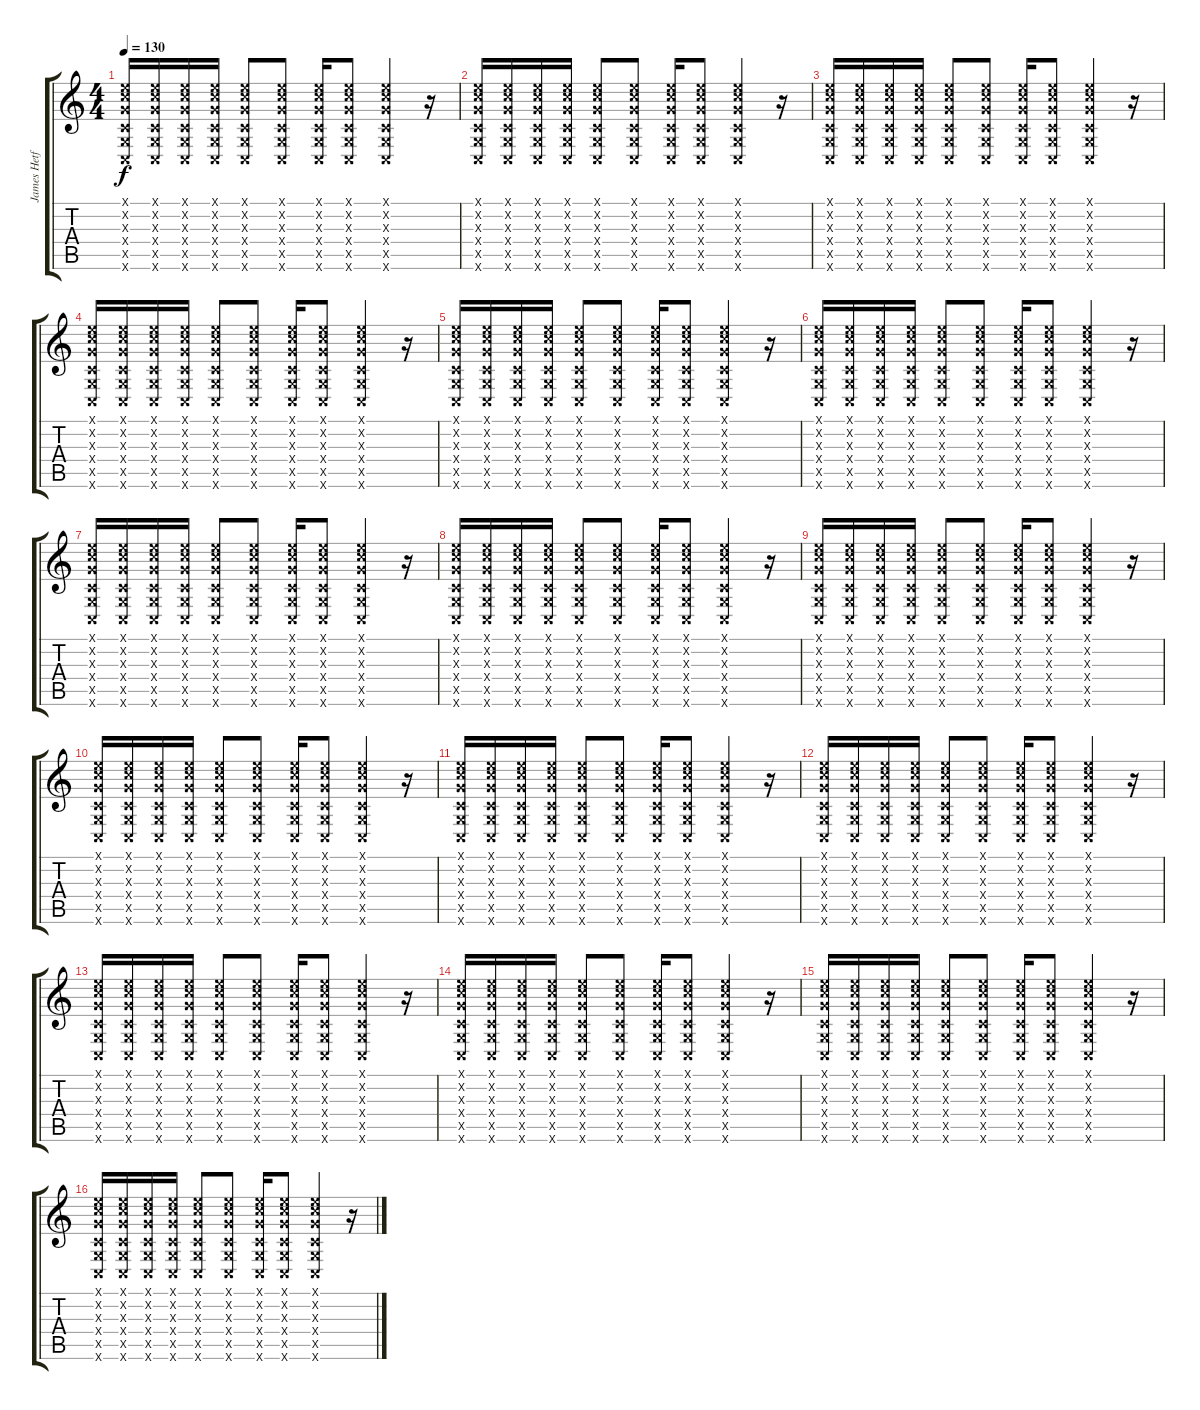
\track ("James Hetfield" "James Hetf") {instrument distortionguitar}
\staff {score tabs}
\tuning (E4 C4 G3 C3 G2 C2) {hide}
\ts (4 4)
\tempo 130
\clef g2
\ks c
(0.1{x} 0.2{x} 0.3{x} 0.4{x} 0.5{x} 0.6{x}).16{dy f} (0.1{x} 0.2{x} 0.3{x} 0.4{x} 0.5{x} 0.6{x}).16 (0.1{x} 0.2{x} 0.3{x} 0.4{x} 0.5{x} 0.6{x}).16 (0.1{x} 0.2{x} 0.3{x} 0.4{x} 0.5{x} 0.6{x}).16 (0.1{x} 0.2{x} 0.3{x} 0.4{x} 0.5{x} 0.6{x}).8 (0.1{x} 0.2{x} 0.3{x} 0.4{x} 0.5{x} 0.6{x}).8 (0.1{x} 0.2{x} 0.3{x} 0.4{x} 0.5{x} 0.6{x}).16 (0.1{x} 0.2{x} 0.3{x} 0.4{x} 0.5{x} 0.6{x}).8 (0.1{x} 0.2{x} 0.3{x} 0.4{x} 0.5{x} 0.6{x}).4 r.16 |
(0.1{x} 0.2{x} 0.3{x} 0.4{x} 0.5{x} 0.6{x}).16 (0.1{x} 0.2{x} 0.3{x} 0.4{x} 0.5{x} 0.6{x}).16 (0.1{x} 0.2{x} 0.3{x} 0.4{x} 0.5{x} 0.6{x}).16 (0.1{x} 0.2{x} 0.3{x} 0.4{x} 0.5{x} 0.6{x}).16 (0.1{x} 0.2{x} 0.3{x} 0.4{x} 0.5{x} 0.6{x}).8 (0.1{x} 0.2{x} 0.3{x} 0.4{x} 0.5{x} 0.6{x}).8 (0.1{x} 0.2{x} 0.3{x} 0.4{x} 0.5{x} 0.6{x}).16 (0.1{x} 0.2{x} 0.3{x} 0.4{x} 0.5{x} 0.6{x}).8 (0.1{x} 0.2{x} 0.3{x} 0.4{x} 0.5{x} 0.6{x}).4 r.16 |
(0.1{x} 0.2{x} 0.3{x} 0.4{x} 0.5{x} 0.6{x}).16 (0.1{x} 0.2{x} 0.3{x} 0.4{x} 0.5{x} 0.6{x}).16 (0.1{x} 0.2{x} 0.3{x} 0.4{x} 0.5{x} 0.6{x}).16 (0.1{x} 0.2{x} 0.3{x} 0.4{x} 0.5{x} 0.6{x}).16 (0.1{x} 0.2{x} 0.3{x} 0.4{x} 0.5{x} 0.6{x}).8 (0.1{x} 0.2{x} 0.3{x} 0.4{x} 0.5{x} 0.6{x}).8 (0.1{x} 0.2{x} 0.3{x} 0.4{x} 0.5{x} 0.6{x}).16 (0.1{x} 0.2{x} 0.3{x} 0.4{x} 0.5{x} 0.6{x}).8 (0.1{x} 0.2{x} 0.3{x} 0.4{x} 0.5{x} 0.6{x}).4 r.16 |
(0.1{x} 0.2{x} 0.3{x} 0.4{x} 0.5{x} 0.6{x}).16 (0.1{x} 0.2{x} 0.3{x} 0.4{x} 0.5{x} 0.6{x}).16 (0.1{x} 0.2{x} 0.3{x} 0.4{x} 0.5{x} 0.6{x}).16 (0.1{x} 0.2{x} 0.3{x} 0.4{x} 0.5{x} 0.6{x}).16 (0.1{x} 0.2{x} 0.3{x} 0.4{x} 0.5{x} 0.6{x}).8 (0.1{x} 0.2{x} 0.3{x} 0.4{x} 0.5{x} 0.6{x}).8 (0.1{x} 0.2{x} 0.3{x} 0.4{x} 0.5{x} 0.6{x}).16 (0.1{x} 0.2{x} 0.3{x} 0.4{x} 0.5{x} 0.6{x}).8 (0.1{x} 0.2{x} 0.3{x} 0.4{x} 0.5{x} 0.6{x}).4 r.16 |
(0.1{x} 0.2{x} 0.3{x} 0.4{x} 0.5{x} 0.6{x}).16 (0.1{x} 0.2{x} 0.3{x} 0.4{x} 0.5{x} 0.6{x}).16 (0.1{x} 0.2{x} 0.3{x} 0.4{x} 0.5{x} 0.6{x}).16 (0.1{x} 0.2{x} 0.3{x} 0.4{x} 0.5{x} 0.6{x}).16 (0.1{x} 0.2{x} 0.3{x} 0.4{x} 0.5{x} 0.6{x}).8 (0.1{x} 0.2{x} 0.3{x} 0.4{x} 0.5{x} 0.6{x}).8 (0.1{x} 0.2{x} 0.3{x} 0.4{x} 0.5{x} 0.6{x}).16 (0.1{x} 0.2{x} 0.3{x} 0.4{x} 0.5{x} 0.6{x}).8 (0.1{x} 0.2{x} 0.3{x} 0.4{x} 0.5{x} 0.6{x}).4 r.16 |
(0.1{x} 0.2{x} 0.3{x} 0.4{x} 0.5{x} 0.6{x}).16 (0.1{x} 0.2{x} 0.3{x} 0.4{x} 0.5{x} 0.6{x}).16 (0.1{x} 0.2{x} 0.3{x} 0.4{x} 0.5{x} 0.6{x}).16 (0.1{x} 0.2{x} 0.3{x} 0.4{x} 0.5{x} 0.6{x}).16 (0.1{x} 0.2{x} 0.3{x} 0.4{x} 0.5{x} 0.6{x}).8 (0.1{x} 0.2{x} 0.3{x} 0.4{x} 0.5{x} 0.6{x}).8 (0.1{x} 0.2{x} 0.3{x} 0.4{x} 0.5{x} 0.6{x}).16 (0.1{x} 0.2{x} 0.3{x} 0.4{x} 0.5{x} 0.6{x}).8 (0.1{x} 0.2{x} 0.3{x} 0.4{x} 0.5{x} 0.6{x}).4 r.16 |
(0.1{x} 0.2{x} 0.3{x} 0.4{x} 0.5{x} 0.6{x}).16 (0.1{x} 0.2{x} 0.3{x} 0.4{x} 0.5{x} 0.6{x}).16 (0.1{x} 0.2{x} 0.3{x} 0.4{x} 0.5{x} 0.6{x}).16 (0.1{x} 0.2{x} 0.3{x} 0.4{x} 0.5{x} 0.6{x}).16 (0.1{x} 0.2{x} 0.3{x} 0.4{x} 0.5{x} 0.6{x}).8 (0.1{x} 0.2{x} 0.3{x} 0.4{x} 0.5{x} 0.6{x}).8 (0.1{x} 0.2{x} 0.3{x} 0.4{x} 0.5{x} 0.6{x}).16 (0.1{x} 0.2{x} 0.3{x} 0.4{x} 0.5{x} 0.6{x}).8 (0.1{x} 0.2{x} 0.3{x} 0.4{x} 0.5{x} 0.6{x}).4 r.16 |
(0.1{x} 0.2{x} 0.3{x} 0.4{x} 0.5{x} 0.6{x}).16 (0.1{x} 0.2{x} 0.3{x} 0.4{x} 0.5{x} 0.6{x}).16 (0.1{x} 0.2{x} 0.3{x} 0.4{x} 0.5{x} 0.6{x}).16 (0.1{x} 0.2{x} 0.3{x} 0.4{x} 0.5{x} 0.6{x}).16 (0.1{x} 0.2{x} 0.3{x} 0.4{x} 0.5{x} 0.6{x}).8 (0.1{x} 0.2{x} 0.3{x} 0.4{x} 0.5{x} 0.6{x}).8 (0.1{x} 0.2{x} 0.3{x} 0.4{x} 0.5{x} 0.6{x}).16 (0.1{x} 0.2{x} 0.3{x} 0.4{x} 0.5{x} 0.6{x}).8 (0.1{x} 0.2{x} 0.3{x} 0.4{x} 0.5{x} 0.6{x}).4 r.16 |
(0.1{x} 0.2{x} 0.3{x} 0.4{x} 0.5{x} 0.6{x}).16 (0.1{x} 0.2{x} 0.3{x} 0.4{x} 0.5{x} 0.6{x}).16 (0.1{x} 0.2{x} 0.3{x} 0.4{x} 0.5{x} 0.6{x}).16 (0.1{x} 0.2{x} 0.3{x} 0.4{x} 0.5{x} 0.6{x}).16 (0.1{x} 0.2{x} 0.3{x} 0.4{x} 0.5{x} 0.6{x}).8 (0.1{x} 0.2{x} 0.3{x} 0.4{x} 0.5{x} 0.6{x}).8 (0.1{x} 0.2{x} 0.3{x} 0.4{x} 0.5{x} 0.6{x}).16 (0.1{x} 0.2{x} 0.3{x} 0.4{x} 0.5{x} 0.6{x}).8 (0.1{x} 0.2{x} 0.3{x} 0.4{x} 0.5{x} 0.6{x}).4 r.16 |
(0.1{x} 0.2{x} 0.3{x} 0.4{x} 0.5{x} 0.6{x}).16 (0.1{x} 0.2{x} 0.3{x} 0.4{x} 0.5{x} 0.6{x}).16 (0.1{x} 0.2{x} 0.3{x} 0.4{x} 0.5{x} 0.6{x}).16 (0.1{x} 0.2{x} 0.3{x} 0.4{x} 0.5{x} 0.6{x}).16 (0.1{x} 0.2{x} 0.3{x} 0.4{x} 0.5{x} 0.6{x}).8 (0.1{x} 0.2{x} 0.3{x} 0.4{x} 0.5{x} 0.6{x}).8 (0.1{x} 0.2{x} 0.3{x} 0.4{x} 0.5{x} 0.6{x}).16 (0.1{x} 0.2{x} 0.3{x} 0.4{x} 0.5{x} 0.6{x}).8 (0.1{x} 0.2{x} 0.3{x} 0.4{x} 0.5{x} 0.6{x}).4 r.16 |
(0.1{x} 0.2{x} 0.3{x} 0.4{x} 0.5{x} 0.6{x}).16 (0.1{x} 0.2{x} 0.3{x} 0.4{x} 0.5{x} 0.6{x}).16 (0.1{x} 0.2{x} 0.3{x} 0.4{x} 0.5{x} 0.6{x}).16 (0.1{x} 0.2{x} 0.3{x} 0.4{x} 0.5{x} 0.6{x}).16 (0.1{x} 0.2{x} 0.3{x} 0.4{x} 0.5{x} 0.6{x}).8 (0.1{x} 0.2{x} 0.3{x} 0.4{x} 0.5{x} 0.6{x}).8 (0.1{x} 0.2{x} 0.3{x} 0.4{x} 0.5{x} 0.6{x}).16 (0.1{x} 0.2{x} 0.3{x} 0.4{x} 0.5{x} 0.6{x}).8 (0.1{x} 0.2{x} 0.3{x} 0.4{x} 0.5{x} 0.6{x}).4 r.16 |
(0.1{x} 0.2{x} 0.3{x} 0.4{x} 0.5{x} 0.6{x}).16 (0.1{x} 0.2{x} 0.3{x} 0.4{x} 0.5{x} 0.6{x}).16 (0.1{x} 0.2{x} 0.3{x} 0.4{x} 0.5{x} 0.6{x}).16 (0.1{x} 0.2{x} 0.3{x} 0.4{x} 0.5{x} 0.6{x}).16 (0.1{x} 0.2{x} 0.3{x} 0.4{x} 0.5{x} 0.6{x}).8 (0.1{x} 0.2{x} 0.3{x} 0.4{x} 0.5{x} 0.6{x}).8 (0.1{x} 0.2{x} 0.3{x} 0.4{x} 0.5{x} 0.6{x}).16 (0.1{x} 0.2{x} 0.3{x} 0.4{x} 0.5{x} 0.6{x}).8 (0.1{x} 0.2{x} 0.3{x} 0.4{x} 0.5{x} 0.6{x}).4 r.16 |
(0.1{x} 0.2{x} 0.3{x} 0.4{x} 0.5{x} 0.6{x}).16 (0.1{x} 0.2{x} 0.3{x} 0.4{x} 0.5{x} 0.6{x}).16 (0.1{x} 0.2{x} 0.3{x} 0.4{x} 0.5{x} 0.6{x}).16 (0.1{x} 0.2{x} 0.3{x} 0.4{x} 0.5{x} 0.6{x}).16 (0.1{x} 0.2{x} 0.3{x} 0.4{x} 0.5{x} 0.6{x}).8 (0.1{x} 0.2{x} 0.3{x} 0.4{x} 0.5{x} 0.6{x}).8 (0.1{x} 0.2{x} 0.3{x} 0.4{x} 0.5{x} 0.6{x}).16 (0.1{x} 0.2{x} 0.3{x} 0.4{x} 0.5{x} 0.6{x}).8 (0.1{x} 0.2{x} 0.3{x} 0.4{x} 0.5{x} 0.6{x}).4 r.16 |
(0.1{x} 0.2{x} 0.3{x} 0.4{x} 0.5{x} 0.6{x}).16 (0.1{x} 0.2{x} 0.3{x} 0.4{x} 0.5{x} 0.6{x}).16 (0.1{x} 0.2{x} 0.3{x} 0.4{x} 0.5{x} 0.6{x}).16 (0.1{x} 0.2{x} 0.3{x} 0.4{x} 0.5{x} 0.6{x}).16 (0.1{x} 0.2{x} 0.3{x} 0.4{x} 0.5{x} 0.6{x}).8 (0.1{x} 0.2{x} 0.3{x} 0.4{x} 0.5{x} 0.6{x}).8 (0.1{x} 0.2{x} 0.3{x} 0.4{x} 0.5{x} 0.6{x}).16 (0.1{x} 0.2{x} 0.3{x} 0.4{x} 0.5{x} 0.6{x}).8 (0.1{x} 0.2{x} 0.3{x} 0.4{x} 0.5{x} 0.6{x}).4 r.16 |
(0.1{x} 0.2{x} 0.3{x} 0.4{x} 0.5{x} 0.6{x}).16 (0.1{x} 0.2{x} 0.3{x} 0.4{x} 0.5{x} 0.6{x}).16 (0.1{x} 0.2{x} 0.3{x} 0.4{x} 0.5{x} 0.6{x}).16 (0.1{x} 0.2{x} 0.3{x} 0.4{x} 0.5{x} 0.6{x}).16 (0.1{x} 0.2{x} 0.3{x} 0.4{x} 0.5{x} 0.6{x}).8 (0.1{x} 0.2{x} 0.3{x} 0.4{x} 0.5{x} 0.6{x}).8 (0.1{x} 0.2{x} 0.3{x} 0.4{x} 0.5{x} 0.6{x}).16 (0.1{x} 0.2{x} 0.3{x} 0.4{x} 0.5{x} 0.6{x}).8 (0.1{x} 0.2{x} 0.3{x} 0.4{x} 0.5{x} 0.6{x}).4 r.16 |
(0.1{x} 0.2{x} 0.3{x} 0.4{x} 0.5{x} 0.6{x}).16 (0.1{x} 0.2{x} 0.3{x} 0.4{x} 0.5{x} 0.6{x}).16 (0.1{x} 0.2{x} 0.3{x} 0.4{x} 0.5{x} 0.6{x}).16 (0.1{x} 0.2{x} 0.3{x} 0.4{x} 0.5{x} 0.6{x}).16 (0.1{x} 0.2{x} 0.3{x} 0.4{x} 0.5{x} 0.6{x}).8 (0.1{x} 0.2{x} 0.3{x} 0.4{x} 0.5{x} 0.6{x}).8 (0.1{x} 0.2{x} 0.3{x} 0.4{x} 0.5{x} 0.6{x}).16 (0.1{x} 0.2{x} 0.3{x} 0.4{x} 0.5{x} 0.6{x}).8 (0.1{x} 0.2{x} 0.3{x} 0.4{x} 0.5{x} 0.6{x}).4 r.16
